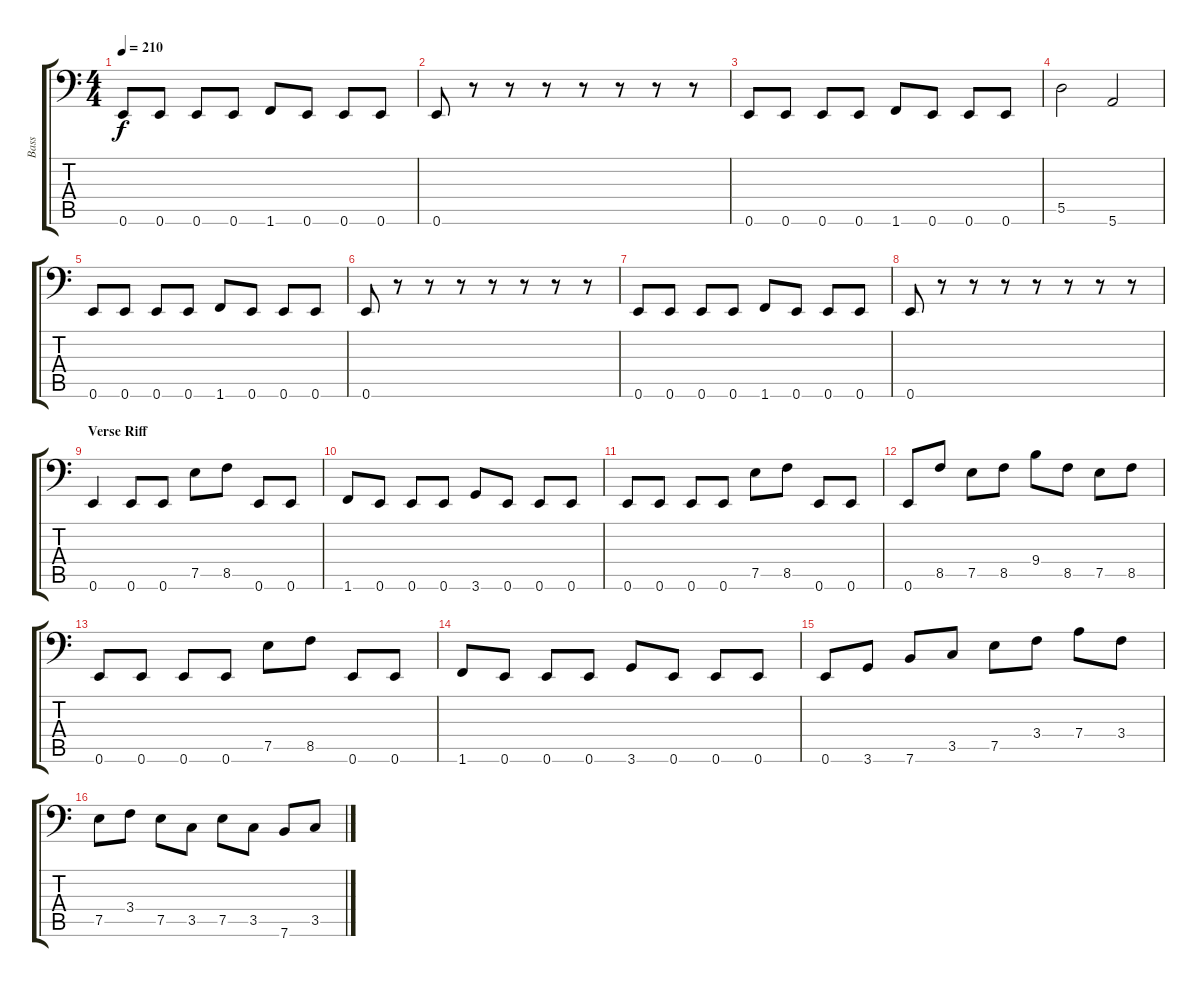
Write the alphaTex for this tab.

\track ("Bass" "Bass") {instrument electricbasspick}
\staff {score tabs}
\tuning (E4 B3 G2 D2 A1 E1) {hide}
\ts (4 4)
\tempo 210
\clef f4
\ks c
0.6.8{dy f} 0.6.8 0.6.8 0.6.8 1.6.8 0.6.8 0.6.8 0.6.8 |
0.6.8 r.8 r.8 r.8 r.8 r.8 r.8 r.8 |
0.6.8 0.6.8 0.6.8 0.6.8 1.6.8 0.6.8 0.6.8 0.6.8 |
5.5.2 5.6.2 |
0.6.8 0.6.8 0.6.8 0.6.8 1.6.8 0.6.8 0.6.8 0.6.8 |
0.6.8 r.8 r.8 r.8 r.8 r.8 r.8 r.8 |
0.6.8 0.6.8 0.6.8 0.6.8 1.6.8 0.6.8 0.6.8 0.6.8 |
0.6.8 r.8 r.8 r.8 r.8 r.8 r.8 r.8 |
\section ("" "Verse Riff")
0.6.4 0.6.8 0.6.8 7.5.8 8.5.8 0.6.8 0.6.8 |
1.6.8 0.6.8 0.6.8 0.6.8 3.6.8 0.6.8 0.6.8 0.6.8 |
0.6.8 0.6.8 0.6.8 0.6.8 7.5.8 8.5.8 0.6.8 0.6.8 |
0.6.8 8.5.8 7.5.8 8.5.8 9.4.8 8.5.8 7.5.8 8.5.8 |
0.6.8 0.6.8 0.6.8 0.6.8 7.5.8 8.5.8 0.6.8 0.6.8 |
1.6.8 0.6.8 0.6.8 0.6.8 3.6.8 0.6.8 0.6.8 0.6.8 |
0.6.8 3.6.8 7.6.8 3.5.8 7.5.8 3.4.8 7.4.8 3.4.8 |
7.5.8 3.4.8 7.5.8 3.5.8 7.5.8 3.5.8 7.6.8 3.5.8
